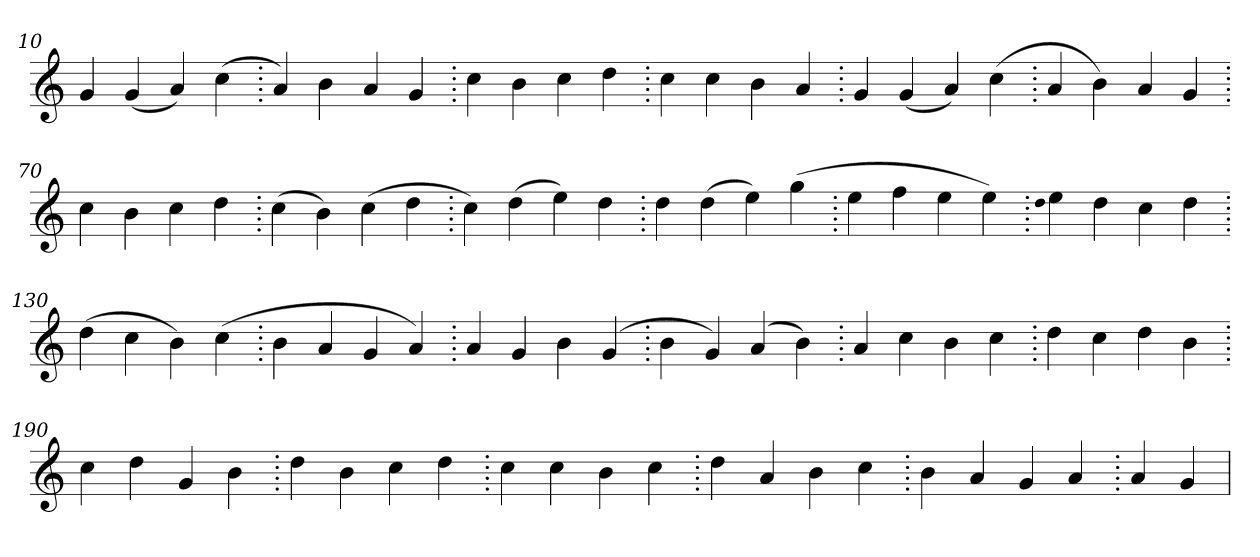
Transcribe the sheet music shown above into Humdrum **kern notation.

**kern
*part1
*staff1
*clefG2
=10.
4g
(>4g
4a)
(>4cc
=20.
4a)
4b
4a
4g
=30.
4cc
4b
4cc
4dd
=40.
4cc
4cc
4b
4a
=50.
4g
(>4g
4a)
(>4cc
=60.
4a
4b)
4a
4g
=70.
4cc
4b
4cc
4dd
=80.
(>4cc
4b)
(>4cc
4dd
=90.
4cc)
(>4dd
4ee)
4dd
=100.
4dd
(>4dd
4ee)
(>4gg
=110.
4ee
4ff
4ee
4ee)
=120.
qqdd
4ee
4dd
4cc
4dd
=130.
(>4dd
4cc
4b)
(>4cc
=140.
4b
4a
4g
4a)
=150.
4a
4g
4b
(>4g
=160.
4b
4g)
(>4a
4b)
=170.
4a
4cc
4b
4cc
=180.
4dd
4cc
4dd
4b
=190.
4cc
4dd
4g
4b
=200.
4dd
4b
4cc
4dd
=210.
4cc
4cc
4b
4cc
=220.
4dd
4a
4b
4cc
=230.
4b
4a
4g
4a
=240.
4a
4g
=
*-
